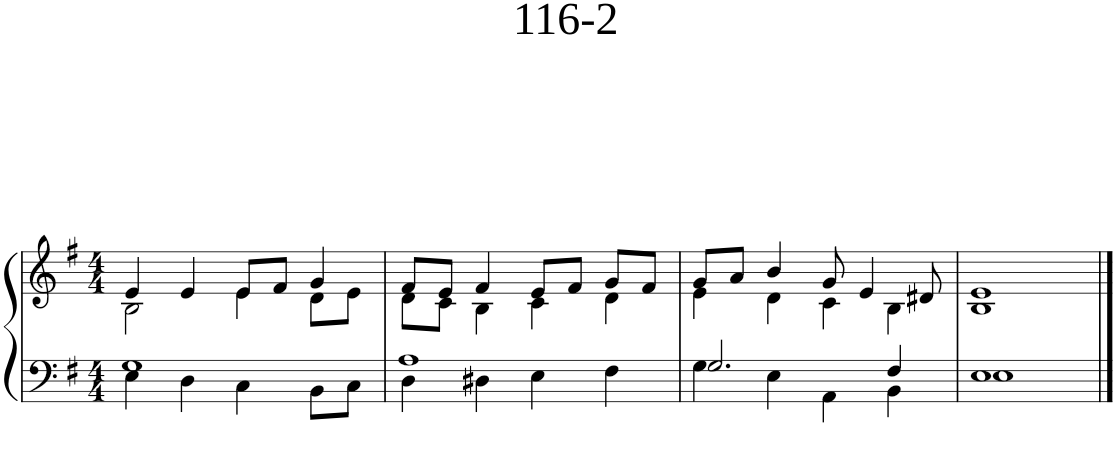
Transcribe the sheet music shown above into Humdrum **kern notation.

**kern	**kern
*part1	*part1
*staff2	*staff1
*I"Zongora	*
*I'Zon.	*
*clefF4	*clefG2
*k[f#]	*k[f#]
*M4/4	*M4/4
=1	=1
*^	*^
1G	4E\	4e/	2B\
.	4D\	4e/	.
.	4C\	8e/L	4e\
.	.	8f#/J	.
.	8BB\L	4g/	8d\L
.	8C\J	.	8e\J
=2	=2	=2	=2
1A	4D\	8f#/L	8d\L
.	.	8e/J	8c\J
.	4D#X\	4f#/	4B\
.	4E\	8e/L	4c\
.	.	8f#/J	.
.	4F#\	8g/L	4d\
.	.	8f#/J	.
=3	=3	=3	=3
2.G/	4G\	8g/L	4e\
.	.	8a/J	.
.	4E\	4b/	4d\
.	4AA\	8g/	4c\
.	.	4e/	.
4F#/	4BB\	.	4B\
.	.	8d#X/	.
=4	=4	=4	=4
1E	1E	1e	1B
*v	*v	*	*
*	*v	*v
==	==
*-	*-
